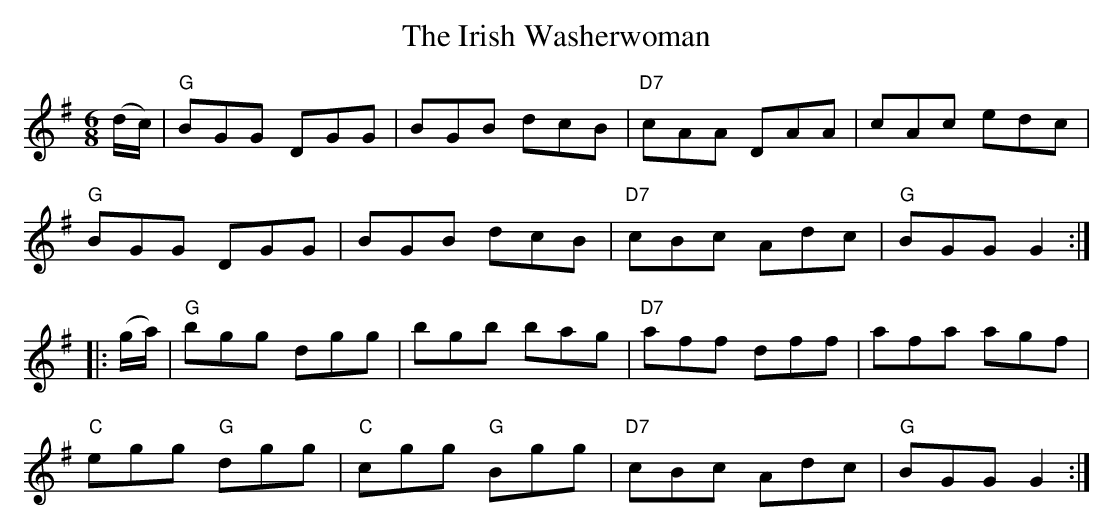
X:1
T:Irish Washerwoman, The
M:6/8
L:1/8
K:G
(d/2c/2)|"G"BGG DGG|BGB dcB|"D7"cAA DAA|cAc edc|!
"G"BGG DGG|BGB dcB|"D7"cBc Adc|"G"BGG G2:|!
|:(g/2a/2)|"G"bgg dgg|bgb bag|"D7"aff dff|afa agf|!
"C"egg "G"dgg|"C"cgg "G"Bgg|"D7"cBc Adc|"G"BGG G2:|
